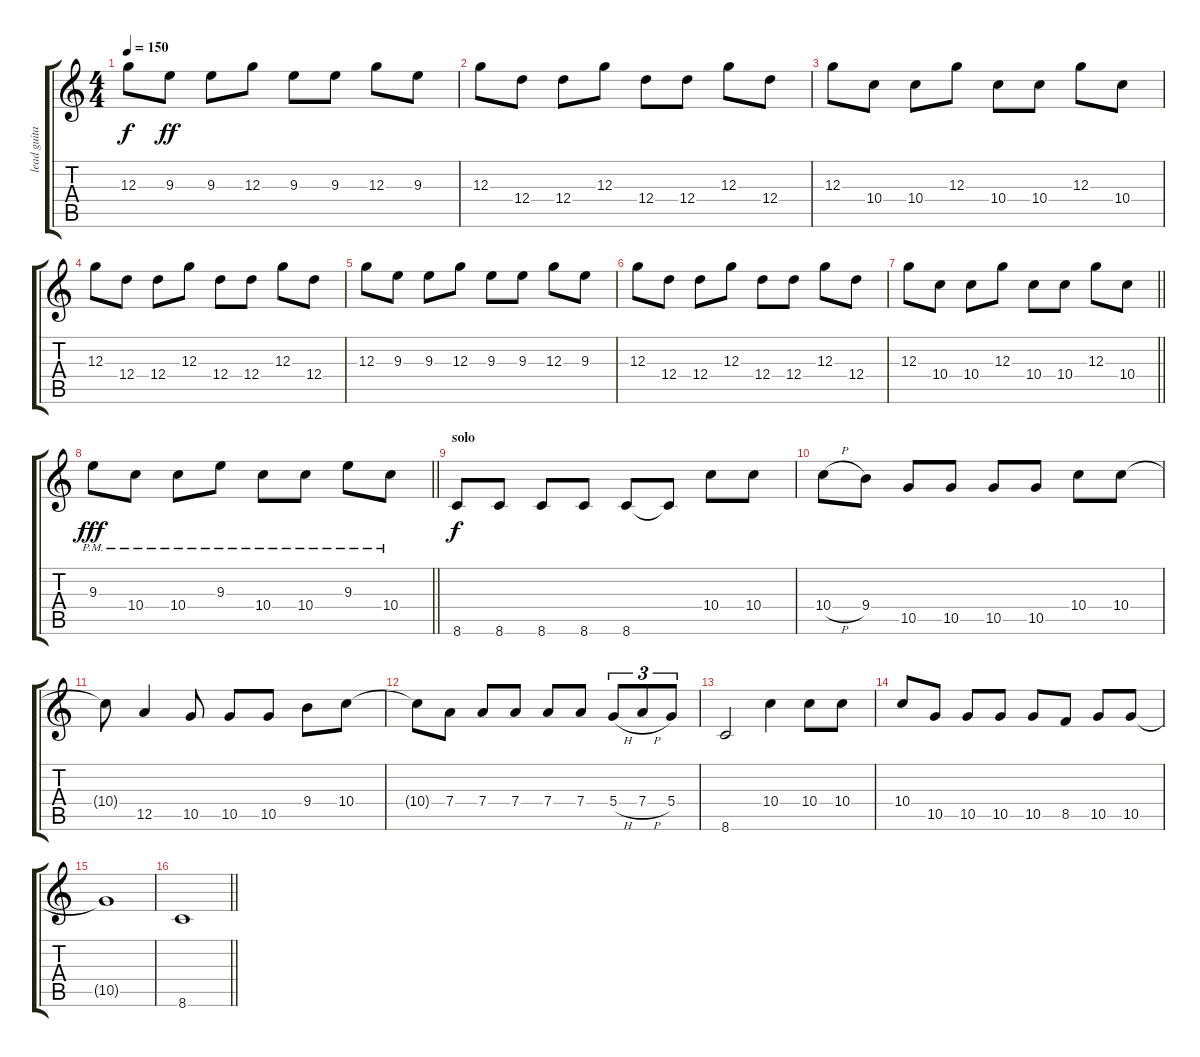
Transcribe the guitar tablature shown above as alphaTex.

\track ("lead guitar" "lead guita") {instrument distortionguitar}
\staff {score tabs}
\tuning (E4 B3 G3 D3 A2 E2) {hide}
\ts (4 4)
\tempo 150
\clef g2
\ks c
12.3.8{dy f} 9.3.8{dy ff} 9.3.8 12.3.8 9.3.8 9.3.8 12.3.8 9.3.8 |
12.3.8 12.4.8 12.4.8 12.3.8 12.4.8 12.4.8 12.3.8 12.4.8 |
12.3.8 10.4.8 10.4.8 12.3.8 10.4.8 10.4.8 12.3.8 10.4.8 |
12.3.8 12.4.8 12.4.8 12.3.8 12.4.8 12.4.8 12.3.8 12.4.8 |
12.3.8 9.3.8 9.3.8 12.3.8 9.3.8 9.3.8 12.3.8 9.3.8 |
12.3.8 12.4.8 12.4.8 12.3.8 12.4.8 12.4.8 12.3.8 12.4.8 |
\barLineRight lightlight
12.3.8 10.4.8 10.4.8 12.3.8 10.4.8 10.4.8 12.3.8 10.4.8 |
\section ("" "")
\barLineRight lightlight
9.3{pm}.8{dy fff} 10.4{pm}.8 10.4{pm}.8 9.3{pm}.8 10.4{pm}.8 10.4{pm}.8 9.3{pm}.8 10.4{pm}.8 |
\section ("" "solo")
8.6.8{dy f} 8.6.8 8.6.8 8.6.8 8.6.8 8.6{t}.8 10.4.8 10.4.8 |
10.4{h}.8 9.4.8 10.5.8 10.5.8 10.5.8 10.5.8 10.4.8 10.4.8 |
10.4{t}.8 12.5.4 10.5.8 10.5.8 10.5.8 9.4.8 10.4.8 |
10.4{t}.8 7.4.8 7.4.8 7.4.8 7.4.8 7.4.8 5.4{h}.8{tu (3 2)} 7.4{h}.8{tu (3 2)} 5.4.8{tu (3 2)} |
8.6.2 10.4.4 10.4.8 10.4.8 |
10.4.8 10.5.8 10.5.8 10.5.8 10.5.8 8.5.8 10.5.8 10.5.8 |
10.5{t}.1 |
\barLineRight lightlight
8.6.1
